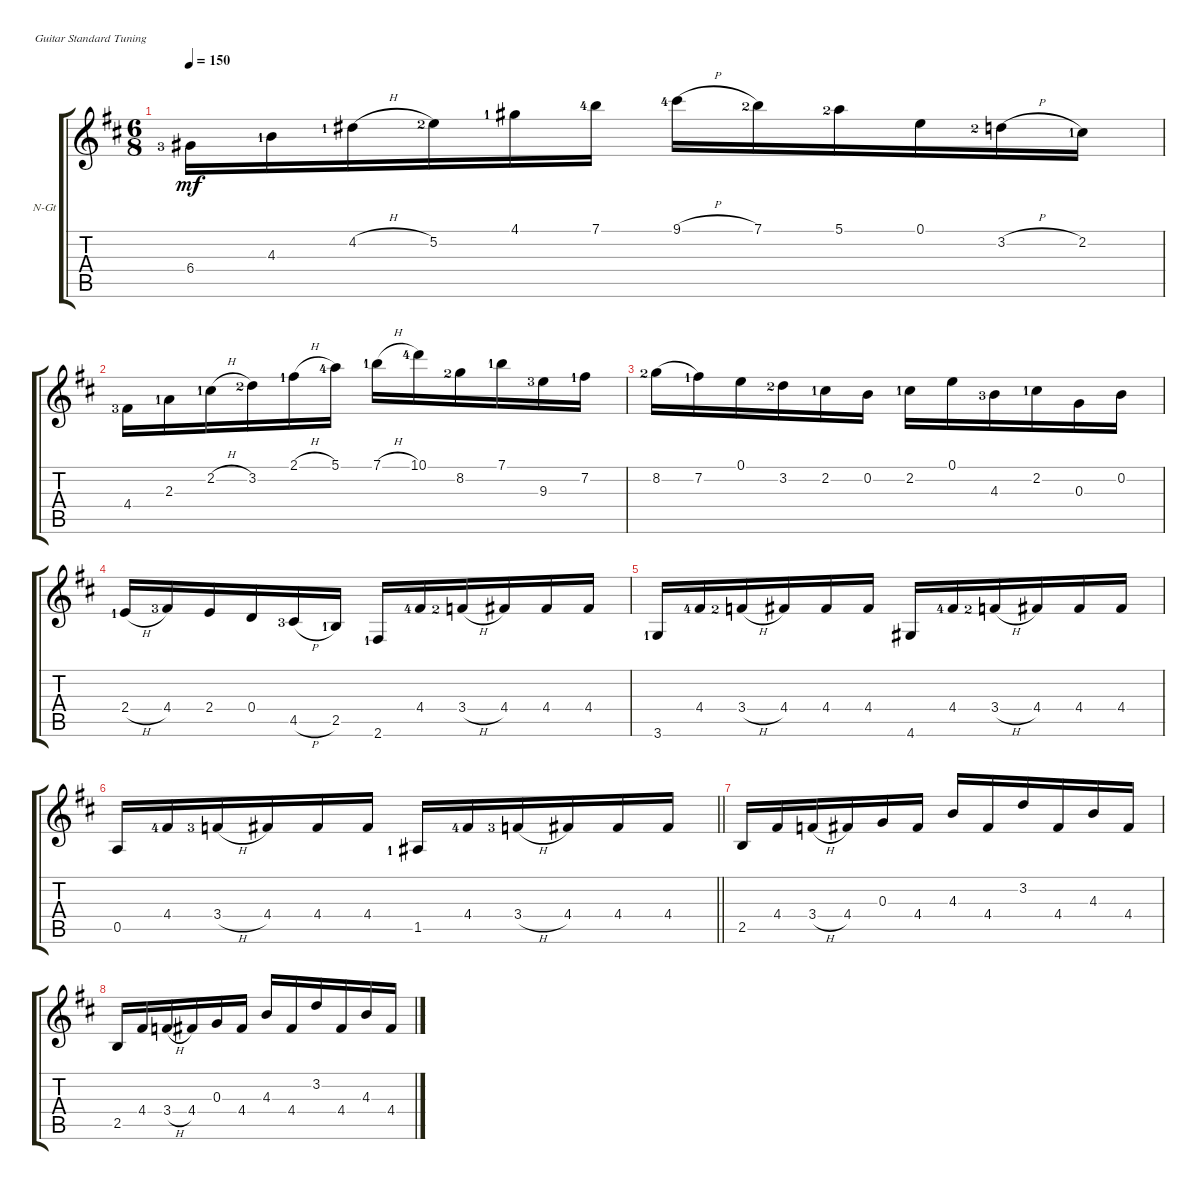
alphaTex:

\bracketExtendMode groupsimilarinstruments
\firstSystemTrackNameOrientation horizontal
\otherSystemsTrackNameOrientation horizontal
\track ("" "N-Gt") {instrument acousticguitarnylon}
\staff {score tabs}
\tuning (E4 B3 G3 D3 A2 E2)
\ts (6 8)
\tempo 150
\clef g2
\ks bminor
6.4{lf 4}.16{dy mf} 4.3{lf 2}.16 4.2{h lf 2}.16 5.2{lf 3}.16 4.1{lf 2}.16 7.1{lf 5}.16 9.1{h lf 5}.16 7.1{lf 3}.16 5.1{lf 3}.16 0.1.16 3.2{h lf 3}.16 2.2{lf 2}.16 |
4.4{lf 4}.16 2.3{lf 2}.16 2.2{h lf 2}.16 3.2{lf 3}.16 2.1{h lf 2}.16 5.1{lf 5}.16 7.1{h lf 2}.16 10.1{lf 5}.16 8.2{lf 3}.16 7.1{lf 2}.16 9.3{lf 4}.16 7.2{lf 2}.16 |
8.2{lf 3}.16{legatoorigin} 7.2{lf 2}.16 0.1.16 3.2{lf 3}.16 2.2{lf 2}.16 0.2.16 2.2{lf 2}.16 0.1.16 4.3{lf 4}.16 2.2{lf 2}.16 0.3.16 0.2.16 |
2.4{h lf 2}.16 4.4{lf 4}.16 2.4.16 0.4.16 4.5{h lf 4}.16 2.5{lf 2}.16 2.6{lf 2}.16 4.4{lf 5}.16 3.4{h lf 3}.16 4.4.16 4.4.16 4.4.16 |
3.6{lf 2}.16 4.4{lf 5}.16 3.4{h lf 3}.16 4.4.16 4.4.16 4.4.16 4.6.16 4.4{lf 5}.16 3.4{h lf 3}.16 4.4.16 4.4.16 4.4.16 |
\barLineRight lightlight
0.5.16 4.4{lf 5}.16 3.4{h lf 4}.16 4.4.16 4.4.16 4.4.16 1.5{lf 2}.16 4.4{lf 5}.16 3.4{h lf 4}.16 4.4.16 4.4.16 4.4.16 |
2.5.16 4.4.16 3.4{h}.16 4.4.16 0.3.16 4.4.16 4.3.16 4.4.16 3.2.16 4.4.16 4.3.16 4.4.16 |
2.5.16 4.4.16 3.4{h}.16 4.4.16 0.3.16 4.4.16 4.3.16 4.4.16 3.2.16 4.4.16 4.3.16 4.4.16
